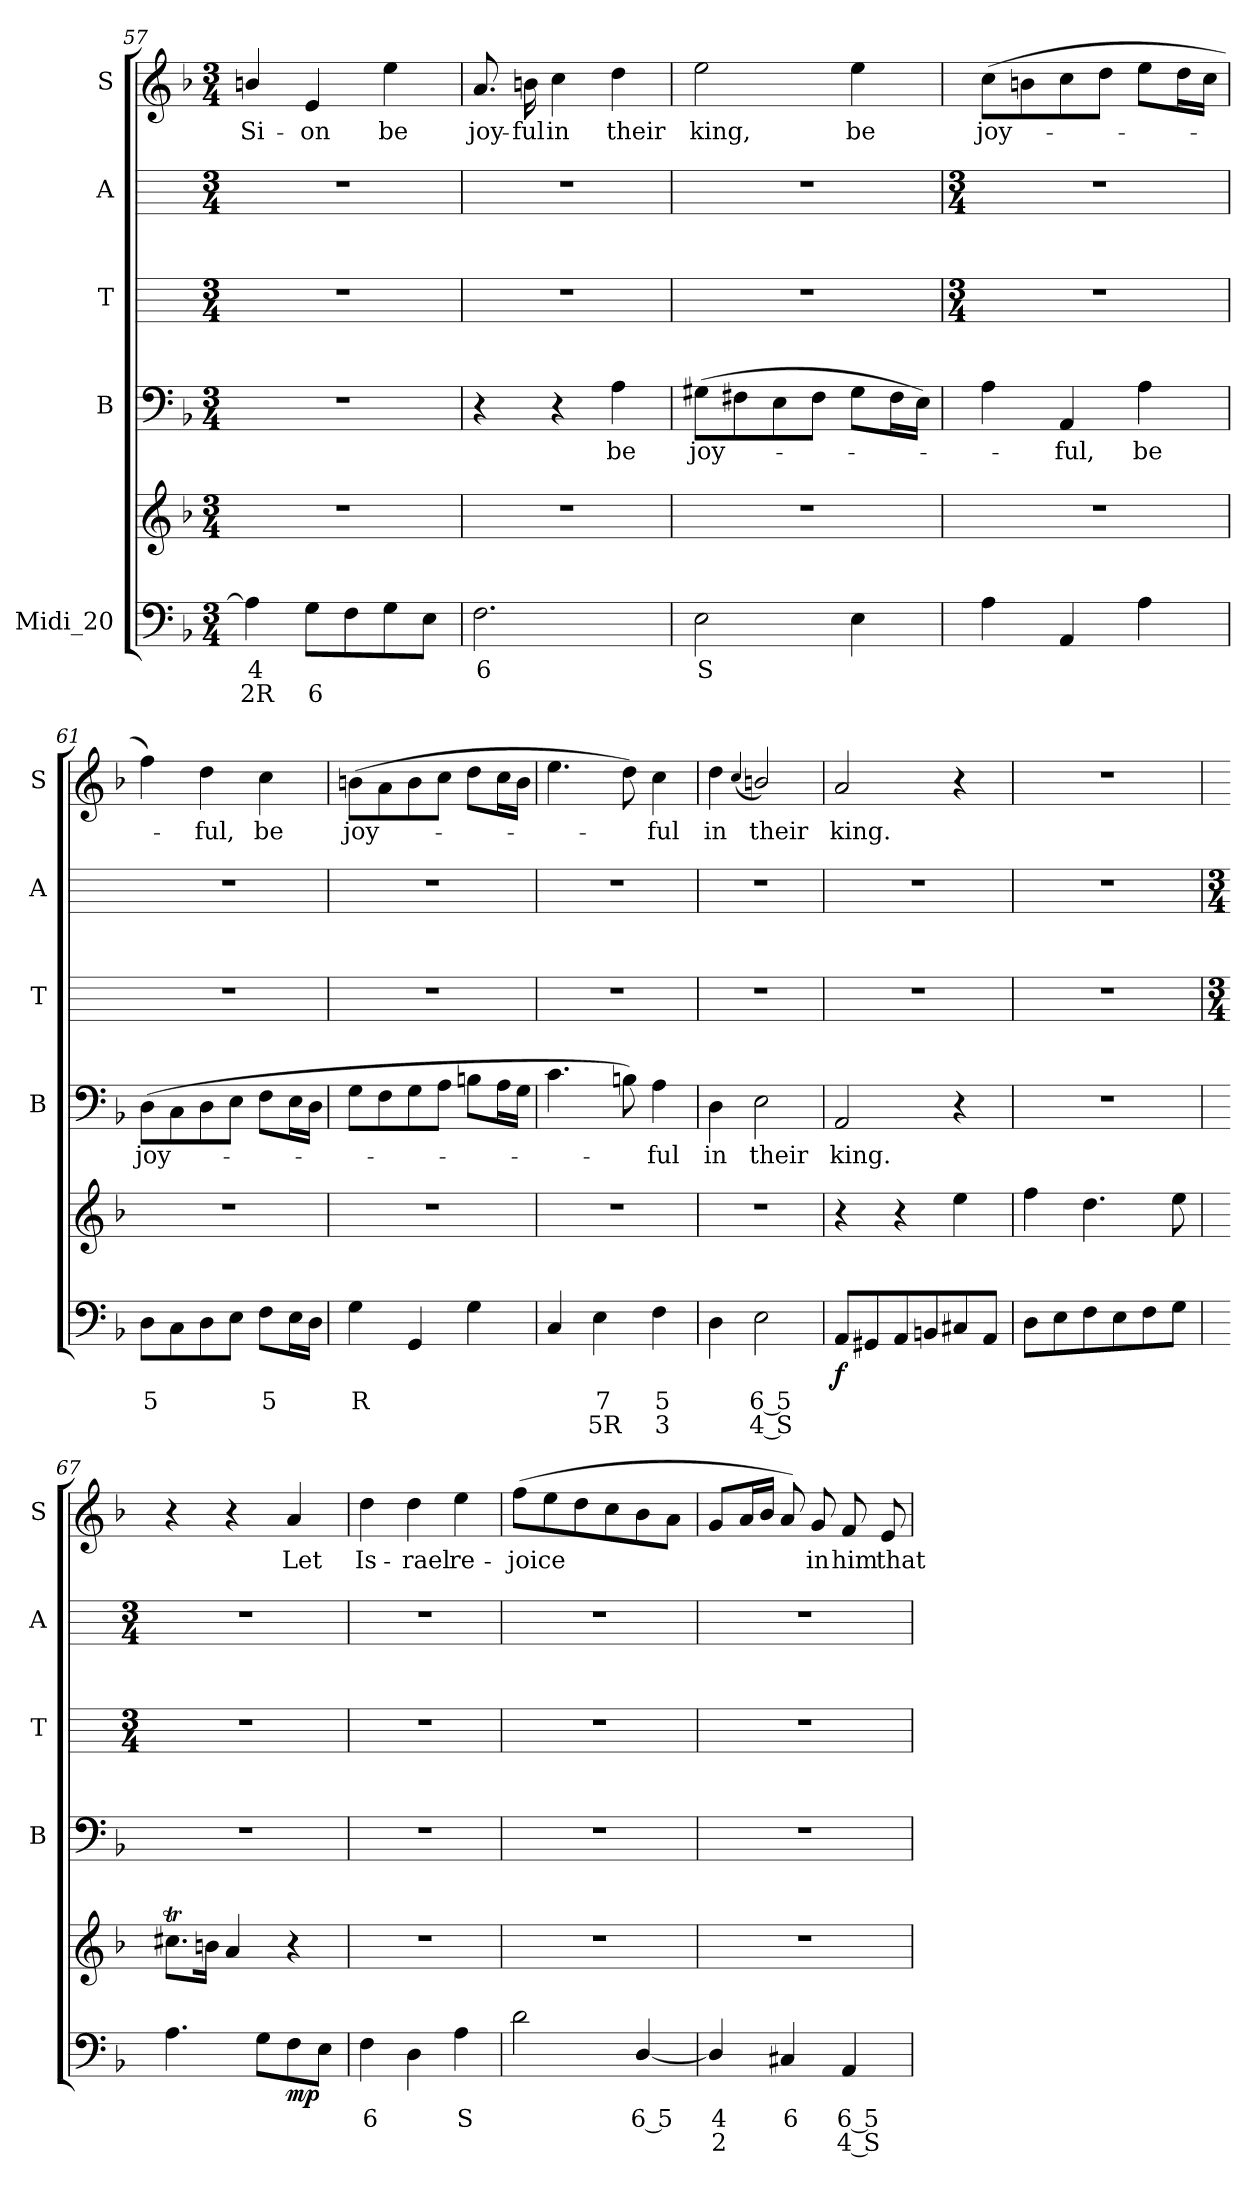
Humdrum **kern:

**kern	**text	**text	**kern	**dynam	**kern	**text	**kern	**kern	**kern	**text
*part5	*part5	*part5	*part5	*part5	*part4	*part4	*part3	*part2	*part1	*part1
*staff6	*staff6	*staff6	*staff5	*staff5/6	*staff4	*staff4	*staff3	*staff2	*staff1	*staff1
*I"Midi_20	*	*	*	*	*I"B	*	*I"T	*I"A	*I"S	*
*	*	*	*	*	*I'B	*	*I'T	*I'A	*I'S	*
*clefF4	*	*	*clefG2	*	*clefF4	*	*	*	*clefG2	*
*k[b-]	*	*	*k[b-]	*	*k[b-]	*	*	*	*k[b-]	*
*F:	*	*	*F:	*	*F:	*	*	*	*F:	*
*M3/4	*	*	*M3/4	*	*M3/4	*	*M3/4	*M3/4	*M3/4	*
=57	=57	=57	=57	=57	=57	=57	=57	=57	=57	=57
!	!LO:LY:b	!LO:LY:b	!LO:N:vis=1	!	!LO:N:vis=1	!	!	!	!	!LO:LY:b
4A]	4	2R	2.r	.	2.r	.	2.r	2.r	4bn/	Si-
!	!	!LO:LY:b	!	!	!	!	!	!	!	!LO:LY:b
8GL	.	6	.	.	.	.	.	.	4e	-on
8F	.	.	.	.	.	.	.	.	.	.
!	!	!	!	!	!	!	!	!	!	!LO:LY:b
8G	.	.	.	.	.	.	.	.	4ee	be
8EJ	.	.	.	.	.	.	.	.	.	.
=58	=58	=58	=58	=58	=58	=58	=58	=58	=58	=58
!	!LO:LY:b	!	!LO:N:vis=1	!	!	!	!	!	!	!LO:LY:b
2.F	6	.	2.r	.	4r	.	2.r	2.r	8.a	joy-
!	!	!	!	!	!	!	!	!	!	!LO:LY:b
.	.	.	.	.	.	.	.	.	16bn	-ful
!	!	!	!	!	!	!	!	!	!	!LO:LY:b
.	.	.	.	.	4r	.	.	.	4cc	in
!	!	!	!	!	!	!LO:LY:b	!	!	!	!LO:LY:b
.	.	.	.	.	4A	be	.	.	4dd	their
=59	=59	=59	=59	=59	=59	=59	=59	=59	=59	=59
!	!LO:LY:b	!	!LO:N:vis=1	!	!	!LO:LY:b	!	!	!	!LO:LY:b
2E	S	.	2.r	.	(>8G#XL	joy-	2.r	2.r	2ee	king,
.	.	.	.	.	8F#X	.	.	.	.	.
.	.	.	.	.	8E	.	.	.	.	.
.	.	.	.	.	8F#J	.	.	.	.	.
!	!	!	!	!	!	!	!	!	!	!LO:LY:b
4E	.	.	.	.	8G#L	.	.	.	4ee	be
.	.	.	.	.	16F#L	.	.	.	.	.
.	.	.	.	.	16EJJ)	.	.	.	.	.
!!LO:LB:g=z
=60	=60	=60	=60	=60	=60	=60	=60	=60	=60	=60
*	*	*	*	*	*	*	*M3/4	*M3/4	*	*
!	!	!	!LO:N:vis=1	!	!	!	!	!	!	!LO:LY:b
4A	.	.	2.r	.	4A	.	2.r	2.r	(>8ccL	joy-
.	.	.	.	.	.	.	.	.	8bn	.
!	!	!	!	!	!	!LO:LY:b	!	!	!	!
4AA	.	.	.	.	4AA	ful,	.	.	8cc	.
.	.	.	.	.	.	.	.	.	8ddJ	.
!	!	!	!	!	!	!LO:LY:b	!	!	!	!
4A	.	.	.	.	4A	be	.	.	8eeL	.
.	.	.	.	.	.	.	.	.	16ddL	.
.	.	.	.	.	.	.	.	.	16ccJJ	.
=61	=61	=61	=61	=61	=61	=61	=61	=61	=61	=61
!	!LO:LY:b	!	!LO:N:vis=1	!	!	!LO:LY:b	!	!	!	!
8DL	5	.	2.r	.	(>8DL	joy-	2.r	2.r	4ff)	.
8C	.	.	.	.	8C	.	.	.	.	.
!	!	!	!	!	!	!	!	!	!	!LO:LY:b
8D	.	.	.	.	8D	.	.	.	4dd	ful,
8EJ	.	.	.	.	8EJ	.	.	.	.	.
!	!LO:LY:b	!	!	!	!	!	!	!	!	!LO:LY:b
8FL	5	.	.	.	8FL	.	.	.	4cc	be
16EL	.	.	.	.	16EL	.	.	.	.	.
16DJJ	.	.	.	.	16DJJ	.	.	.	.	.
=62	=62	=62	=62	=62	=62	=62	=62	=62	=62	=62
!	!LO:LY:b	!	!LO:N:vis=1	!	!	!	!	!	!	!LO:LY:b
4G	R	.	2.r	.	8GL	.	2.r	2.r	(>8bnL	joy-
.	.	.	.	.	8F	.	.	.	8a	.
4GG	.	.	.	.	8G	.	.	.	8b	.
.	.	.	.	.	8AJ	.	.	.	8ccJ	.
4G	.	.	.	.	8BnL	.	.	.	8ddL	.
.	.	.	.	.	16AL	.	.	.	16ccL	.
.	.	.	.	.	16GJJ	.	.	.	16bJJ	.
=63	=63	=63	=63	=63	=63	=63	=63	=63	=63	=63
!	!	!	!LO:N:vis=1	!	!	!	!	!	!	!
4C	.	.	2.r	.	4.c	.	2.r	2.r	4.ee	.
!	!LO:LY:b	!LO:LY:b	!	!	!	!	!	!	!	!
4E	7	5R	.	.	.	.	.	.	.	.
.	.	.	.	.	8Bn)	.	.	.	8dd)	.
!	!LO:LY:b	!LO:LY:b	!	!	!	!LO:LY:b	!	!	!	!LO:LY:b
4F	5	3	.	.	4A	ful	.	.	4cc	ful
=64	=64	=64	=64	=64	=64	=64	=64	=64	=64	=64
!	!	!	!LO:N:vis=1	!	!	!LO:LY:b	!	!	!	!LO:LY:b
4D	.	.	2.r	.	4D	in	2.r	2.r	4dd	in
.	.	.	.	.	.	.	.	.	(<4qqcc/	.
!	!LO:LY:b	!LO:LY:b	!	!	!	!LO:LY:b	!	!	!	!LO:LY:b
2E	6 5	4 S	.	.	2E	their	.	.	2bn/)	their
=65	=65	=65	=65	=65	=65	=65	=65	=65	=65	=65
!	!	!	!	!LO:DY:b=2	!	!LO:LY:b	!	!	!	!LO:LY:b
8AAL	.	.	4r	f	2AA	king.	2.r	2.r	2a	king.
8GG#X	.	.	.	.	.	.	.	.	.	.
8AA	.	.	4r	.	.	.	.	.	.	.
8BBn	.	.	.	.	.	.	.	.	.	.
8C#X	.	.	4ee	.	4r	.	.	.	4r	.
8AAJ	.	.	.	.	.	.	.	.	.	.
=66	=66	=66	=66	=66	=66	=66	=66	=66	=66	=66
!	!	!	!	!	!LO:N:vis=1	!	!	!	!LO:N:vis=1	!
8DL	.	.	4ff	.	2.r	.	2.r	2.r	2.r	.
8E	.	.	.	.	.	.	.	.	.	.
8F	.	.	4.dd	.	.	.	.	.	.	.
8E	.	.	.	.	.	.	.	.	.	.
8F	.	.	.	.	.	.	.	.	.	.
8GJ	.	.	8ee	.	.	.	.	.	.	.
!!LO:LB:g=z
=67	=67	=67	=67	=67	=67	=67	=67	=67	=67	=67
*	*	*	*	*	*	*	*M3/4	*M3/4	*	*
!	!	!	!	!	!LO:N:vis=1	!	!	!	!	!
4.A	.	.	8.cc#XtL	.	2.r	.	2.r	2.r	4r	.
.	.	.	16bnJ	.	.	.	.	.	.	.
.	.	.	4a	.	.	.	.	.	4r	.
8GL	.	.	.	.	.	.	.	.	.	.
!	!	!	!	!LO:DY:b=2	!	!	!	!	!	!LO:LY:b
8F	.	.	4r	mp	.	.	.	.	4a	Let
8EJ	.	.	.	.	.	.	.	.	.	.
=68	=68	=68	=68	=68	=68	=68	=68	=68	=68	=68
!	!LO:LY:b	!	!LO:N:vis=1	!	!LO:N:vis=1	!	!	!	!	!LO:LY:b
4F	6	.	2.r	.	2.r	.	2.r	2.r	4dd	Is-
!	!	!	!	!	!	!	!	!	!	!LO:LY:b
4D	.	.	.	.	.	.	.	.	4dd	-rael
!	!LO:LY:b	!	!	!	!	!	!	!	!	!LO:LY:b
4A	S	.	.	.	.	.	.	.	4ee	re-
=69	=69	=69	=69	=69	=69	=69	=69	=69	=69	=69
!	!	!	!LO:N:vis=1	!	!LO:N:vis=1	!	!	!	!	!LO:LY:b
2d	.	.	2.r	.	2.r	.	2.r	2.r	(<8ffL	-joice
.	.	.	.	.	.	.	.	.	8ee	.
.	.	.	.	.	.	.	.	.	8dd	.
.	.	.	.	.	.	.	.	.	8cc	.
!	!LO:LY:b	!	!	!	!	!	!	!	!	!
[4D/	6 5	.	.	.	.	.	.	.	8b-	.
.	.	.	.	.	.	.	.	.	8aJ	.
=70	=70	=70	=70	=70	=70	=70	=70	=70	=70	=70
!	!LO:LY:b	!LO:LY:b	!LO:N:vis=1	!	!LO:N:vis=1	!	!	!	!	!
4D/]	4	2	2.r	.	2.r	.	2.r	2.r	8gL	.
.	.	.	.	.	.	.	.	.	16aL	.
.	.	.	.	.	.	.	.	.	16b-JJ	.
!	!LO:LY:b	!	!	!	!	!	!	!	!	!
4C#X	6	.	.	.	.	.	.	.	8a)	.
!	!	!	!	!	!	!	!	!	!	!LO:LY:b
.	.	.	.	.	.	.	.	.	8g	in
!	!LO:LY:b	!LO:LY:b	!	!	!	!	!	!	!	!LO:LY:b
4AA	6 5	4 S	.	.	.	.	.	.	8f	him
!	!	!	!	!	!	!	!	!	!	!LO:LY:b
.	.	.	.	.	.	.	.	.	8e	that
=	=	=	=	=	=	=	=	=	=	=
*-	*-	*-	*-	*-	*-	*-	*-	*-	*-	*-
